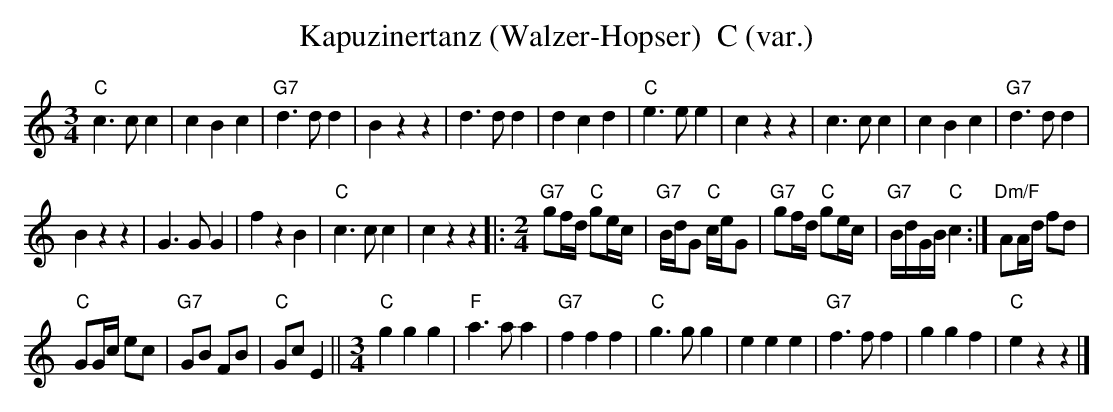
X:1
T:Kapuzinertanz (Walzer-Hopser)  C (var.)
M:3/4
L:1/4
K:C %%MIDI gchordon
"C"c>cc | cBc | "G7"d>dd | Bzz | d>dd | dcd | "C"e>ee | czz | c>cc | cBc | "G7"d>dd |
Bzz | G>GG | fzB | "C"c>cc | czz |: [M:2/4] [L:1/8] "G7"gf/2d/2 "C"ge/2c/2 | "G7"B/2d/2G "C"c/2e/2G | "G7"gf/2d/2 "C"ge/2c/2 | "G7"B/2d/2G/2B/2"C"c2 :|  "Dm/F"AA/2d/2 fd |
"C"GG/2c/2 ec | "G7"GB FB | "C"GcE2 || [M:3/4] [L:1/4] "C"ggg | "F"a>aa | "G7"fff | "C"g>gg | eee | "G7"f>ff | ggf | "C"ezz |]
